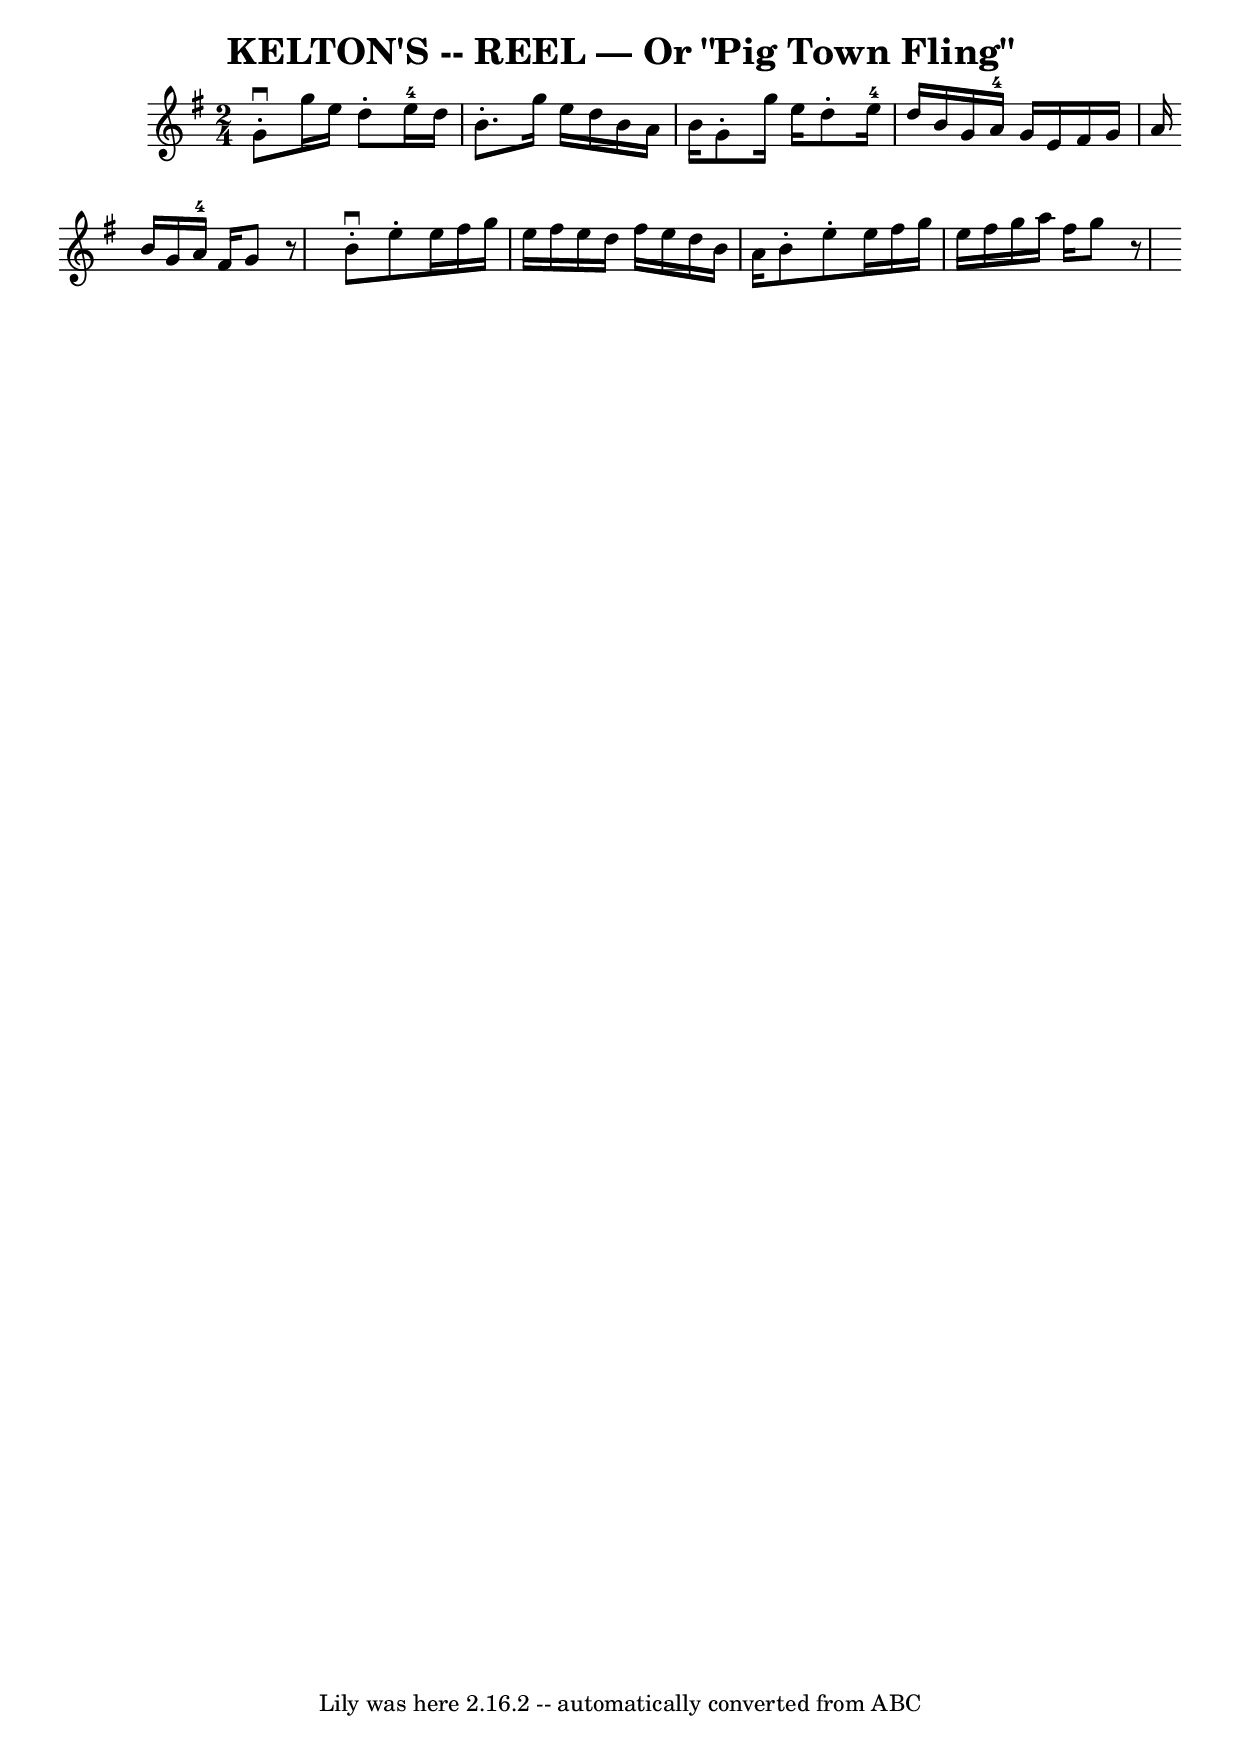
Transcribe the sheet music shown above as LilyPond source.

\version "2.16.2"
\include "Mammoth.ily"
\header {
  %% book = "Ryan's Mammoth Collection of Fiddle Tunes"
 crossRefNumber = "1"
 footnotes = ""
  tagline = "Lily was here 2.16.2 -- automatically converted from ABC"
  title = "KELTON'S -- REEL — Or \"Pig Town Fling\""

}
voicedefault =  {


  \time 2/4 
  \key g \major g'8^\downbow-. g''16 e''16 d''8-. e''16-4 d''16     |
 b'8.-. g''16 e''16 d''16 b'16 a'16 b'16     |
 g'8-. g''16 e''16 d''8-. e''16-4 d''16     |
 b'16 g'16 a'16-4 g'16 e'16 fs'16 g'16 a'16      \bar ":|" b'16 g'16 a'16-4 fs'16 g'8    r8 \bar " |."        \bar "|:" b'8^\downbow-. e''8-. e''16 fs''16 g''16 e''16      |
 fs''16 e''16 d''16 fs''16 e''16 d''16 b'16 a'16     |
 b'8-. e''8-. e''16 fs''16 g''16 e''16     |
 fs''16 g''16 a''16 fs''16 g''8    r8   \bar ":|"   

}

\score{
  <<

    \context Staff="default"
    {
      \voicedefault 
      
    }

  >>
  \layout {
    
  }
  \midi {
  }

}
